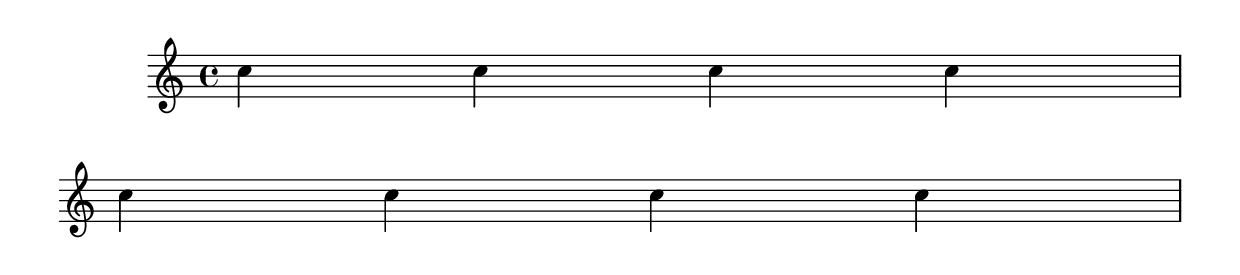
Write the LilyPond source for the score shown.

%% Do not edit this file; it is automatically
%% generated from LSR http://lsr.dsi.unimi.it
%% This file is in the public domain.
\version "2.13.16"

\header {
  lsrtags = "rhythms, contexts-and-engravers"

%% Translation of GIT committish: 5a7301fc350ffc3ab5bd3a2084c91666c9e9a549
  texidoces = "

Se pueden eliminar completamente los números de compás quitando el
grabador @code{Bar_number_engraver} del contexto de @code{Score}.

"

  doctitlees = "Suprimir los números de compás de toda la partitura"


%% Translation of GIT committish: 0a868be38a775ecb1ef935b079000cebbc64de40
  texidocde = "
Taktnummern können vollkommen aus den Noten entfernt werden, indem
man den @code{Bar_number_engraver} aus dem @code{Score}-Kontext
entfernt.

"
  doctitlede = "Entfernung von Taktnummern in einer Partitur"


%% Translation of GIT committish: 374d57cf9b68ddf32a95409ce08ba75816900f6b
  texidocfr = "
Désactiver le graveur concerné --- @code{Bar_number_engraver} ---
donnera une partition  --- contexte @code{Score} --- sans numéros de
mesure.

"
  doctitlefr = "Supprimer les numéros de mesure d'une partition"


  texidoc = "
Bar numbers can be removed entirely by removing the
@code{Bar_number_engraver} from the @code{Score} context.

"
  doctitle = "Removing bar numbers from a score"
} % begin verbatim

\layout {
  \context {
    \Score
    \remove "Bar_number_engraver"
  }
}

\relative c'' {
  c4 c c c \break
  c4 c c c
}

